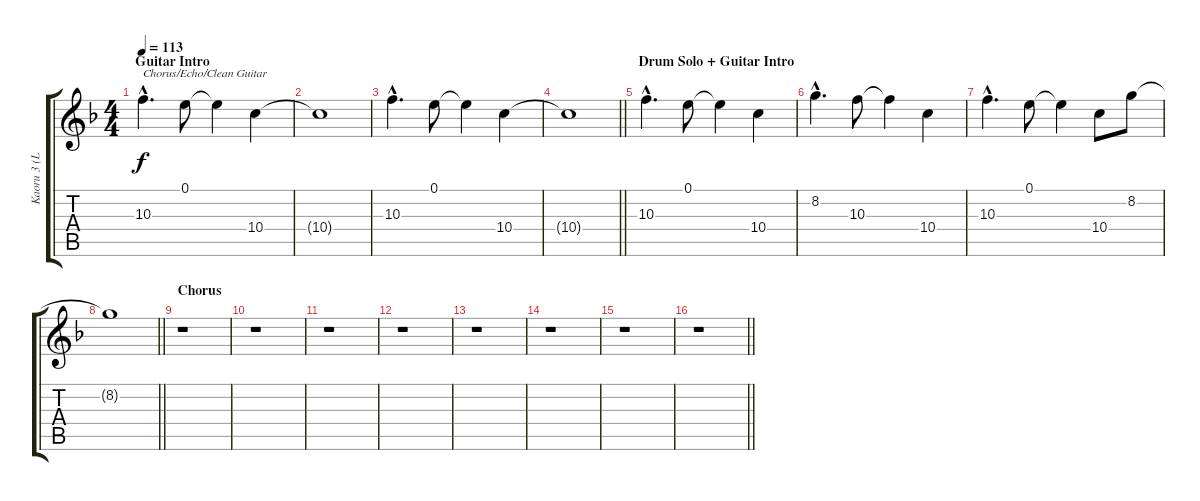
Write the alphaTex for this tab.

\track ("Kaoru 3 (Live Version)" "Kaoru 3 (L") {instrument acousticguitarnylon}
\staff {score tabs}
\tuning (E4 B3 G3 D3 A2 E2) {hide}
\ts (4 4)
\section ("" "Guitar Intro")
\tempo 113
\clef g2
\ks f
10.3{hac}.4{d txt "Chorus/Echo/Clean Guitar" dy f instrument electricguitarclean} 0.1.8 0.1{t}.4 10.4.4 |
10.4{t}.1 |
10.3{hac}.4{d} 0.1.8 0.1{t}.4 10.4.4 |
\barLineRight lightlight
10.4{t}.1 |
\section ("" "Drum Solo + Guitar Intro")
10.3{hac}.4{d} 0.1.8 0.1{t}.4 10.4.4 |
8.2{hac}.4{d} 10.3.8 10.3{t}.4 10.4.4 |
10.3{hac}.4{d} 0.1.8 0.1{t}.4 10.4.8 8.2.8 |
\barLineRight lightlight
8.2{t}.1 |
\section ("" "Chorus")
r.1 |
r.1 |
r.1 |
r.1 |
r.1 |
r.1 |
r.1 |
\barLineRight lightlight
r.1
